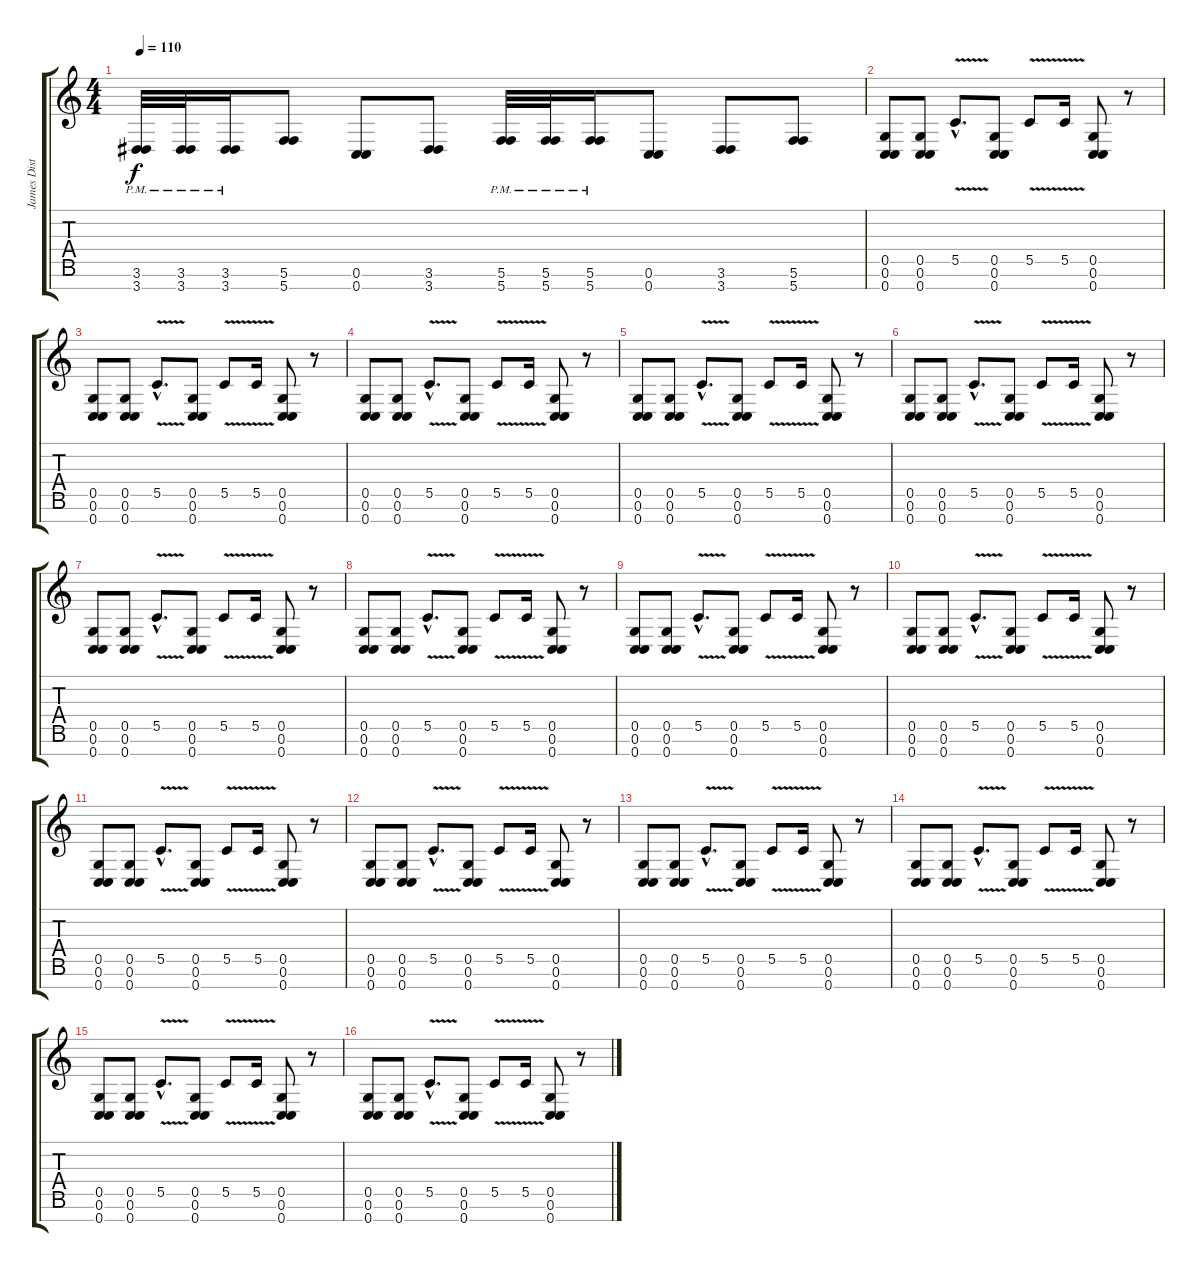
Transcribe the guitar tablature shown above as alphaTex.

\track ("James Distortion" "James Dist") {instrument distortionguitar}
\staff {score tabs}
\tuning (D4 A3 F3 C3 G2 C2 C2) {hide}
\ts (4 4)
\tempo 110
\clef g2
\ks c
(3.6{pm} 3.7{pm}).32{dy f} (3.6{pm} 3.7{pm}).32 (3.6{pm} 3.7{pm}).16 (5.6 5.7).8 (0.6 0.7).8 (3.6 3.7).8 (5.6{pm} 5.7{pm}).32 (5.6{pm} 5.7{pm}).32 (5.6{pm} 5.7{pm}).16 (0.6 0.7).8 (3.6 3.7).8 (5.6 5.7).8 |
(0.5 0.6 0.7).8 (0.5 0.6 0.7).8 5.5{v hac}.8{d} (0.5 0.6 0.7).8 5.5{v}.8 5.5{v}.16 (0.5 0.6 0.7).8 r.8 |
(0.5 0.6 0.7).8 (0.5 0.6 0.7).8 5.5{v hac}.8{d} (0.5 0.6 0.7).8 5.5{v}.8 5.5{v}.16 (0.5 0.6 0.7).8 r.8 |
(0.5 0.6 0.7).8 (0.5 0.6 0.7).8 5.5{v hac}.8{d} (0.5 0.6 0.7).8 5.5{v}.8 5.5{v}.16 (0.5 0.6 0.7).8 r.8 |
(0.5 0.6 0.7).8 (0.5 0.6 0.7).8 5.5{v hac}.8{d} (0.5 0.6 0.7).8 5.5{v}.8 5.5{v}.16 (0.5 0.6 0.7).8 r.8 |
(0.5 0.6 0.7).8 (0.5 0.6 0.7).8 5.5{v hac}.8{d} (0.5 0.6 0.7).8 5.5{v}.8 5.5{v}.16 (0.5 0.6 0.7).8 r.8 |
(0.5 0.6 0.7).8 (0.5 0.6 0.7).8 5.5{v hac}.8{d} (0.5 0.6 0.7).8 5.5{v}.8 5.5{v}.16 (0.5 0.6 0.7).8 r.8 |
(0.5 0.6 0.7).8 (0.5 0.6 0.7).8 5.5{v hac}.8{d} (0.5 0.6 0.7).8 5.5{v}.8 5.5{v}.16 (0.5 0.6 0.7).8 r.8 |
(0.5 0.6 0.7).8 (0.5 0.6 0.7).8 5.5{v hac}.8{d} (0.5 0.6 0.7).8 5.5{v}.8 5.5{v}.16 (0.5 0.6 0.7).8 r.8 |
(0.5 0.6 0.7).8 (0.5 0.6 0.7).8 5.5{v hac}.8{d} (0.5 0.6 0.7).8 5.5{v}.8 5.5{v}.16 (0.5 0.6 0.7).8 r.8 |
(0.5 0.6 0.7).8 (0.5 0.6 0.7).8 5.5{v hac}.8{d} (0.5 0.6 0.7).8 5.5{v}.8 5.5{v}.16 (0.5 0.6 0.7).8 r.8 |
(0.5 0.6 0.7).8 (0.5 0.6 0.7).8 5.5{v hac}.8{d} (0.5 0.6 0.7).8 5.5{v}.8 5.5{v}.16 (0.5 0.6 0.7).8 r.8 |
(0.5 0.6 0.7).8 (0.5 0.6 0.7).8 5.5{v hac}.8{d} (0.5 0.6 0.7).8 5.5{v}.8 5.5{v}.16 (0.5 0.6 0.7).8 r.8 |
(0.5 0.6 0.7).8 (0.5 0.6 0.7).8 5.5{v hac}.8{d} (0.5 0.6 0.7).8 5.5{v}.8 5.5{v}.16 (0.5 0.6 0.7).8 r.8 |
(0.5 0.6 0.7).8 (0.5 0.6 0.7).8 5.5{v hac}.8{d} (0.5 0.6 0.7).8 5.5{v}.8 5.5{v}.16 (0.5 0.6 0.7).8 r.8 |
(0.5 0.6 0.7).8 (0.5 0.6 0.7).8 5.5{v hac}.8{d} (0.5 0.6 0.7).8 5.5{v}.8 5.5{v}.16 (0.5 0.6 0.7).8 r.8
